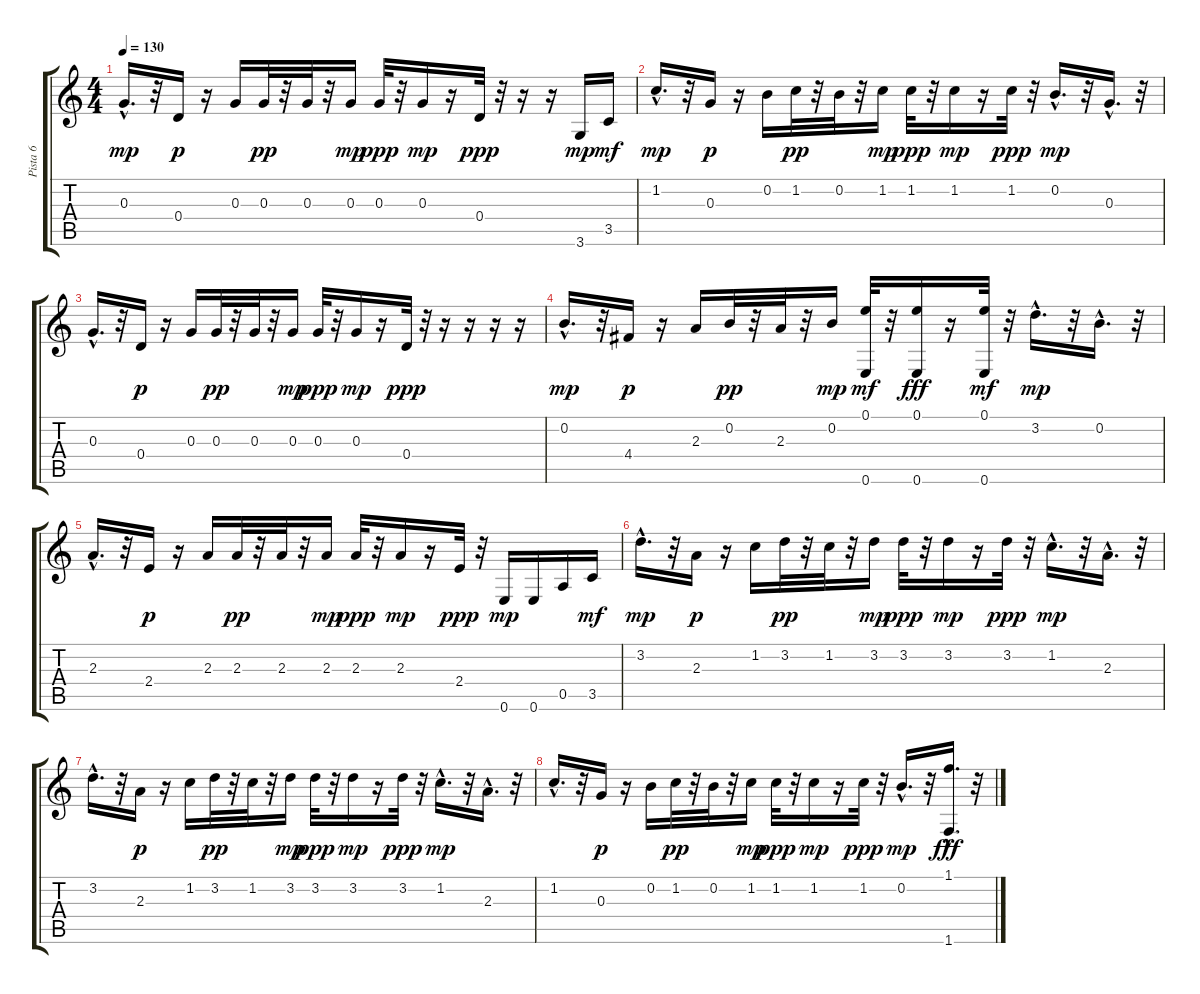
\track ("Pista 6" "Pista 6") {instrument electricbasspick}
\staff {score tabs}
\tuning (E4 B3 G3 D3 A2 E2) {hide}
\ts (4 4)
\tempo 130
\clef g2
\ks c
0.3{hac}.16{d dy mp} r.32 0.4.16{dy p} r.16 0.3.16 0.3.32{dy pp} r.32 0.3.32 r.32 0.3.16{dy mp} 0.3.32{dy ppp} r.32 0.3.16{dy mp} r.16 0.4.32{dy ppp} r.32 r.16 r.16 3.6.16{dy mp} 3.5.16{dy mf} |
1.2{hac}.16{d dy mp} r.32 0.3.16{dy p} r.16 0.2.16 1.2.32{dy pp} r.32 0.2.32 r.32 1.2.16{dy mp} 1.2.32{dy ppp} r.32 1.2.16{dy mp} r.16 1.2.32{dy ppp} r.32 0.2{hac}.16{d dy mp} r.32 0.3{hac}.16{d} r.32 |
0.3{hac}.16{d} r.32 0.4.16{dy p} r.16 0.3.16 0.3.32{dy pp} r.32 0.3.32 r.32 0.3.16{dy mp} 0.3.32{dy ppp} r.32 0.3.16{dy mp} r.16 0.4.32{dy ppp} r.32 r.16 r.16 r.16 r.16 |
0.2{hac}.16{d dy mp} r.32 4.4.16{dy p} r.16 2.3.16 0.2.32{dy pp} r.32 2.3.32 r.32 0.2.16{dy mp} (0.1 0.6).32{dy mf} r.32 (0.1 0.6).16{dy fff} r.16 (0.1 0.6).32{dy mf} r.32 3.2{hac}.16{d dy mp} r.32 0.2{hac}.16{d} r.32 |
2.3{hac}.16{d} r.32 2.4.16{dy p} r.16 2.3.16 2.3.32{dy pp} r.32 2.3.32 r.32 2.3.16{dy mp} 2.3.32{dy ppp} r.32 2.3.16{dy mp} r.16 2.4.32{dy ppp} r.32 0.6.16{dy mp} 0.6.16 0.5.16 3.5.16{dy mf} |
3.2{hac}.16{d dy mp} r.32 2.3.16{dy p} r.16 1.2.16 3.2.32{dy pp} r.32 1.2.32 r.32 3.2.16{dy mp} 3.2.32{dy ppp} r.32 3.2.16{dy mp} r.16 3.2.32{dy ppp} r.32 1.2{hac}.16{d dy mp} r.32 2.3{hac}.16{d} r.32 |
3.2{hac}.16{d} r.32 2.3.16{dy p} r.16 1.2.16 3.2.32{dy pp} r.32 1.2.32 r.32 3.2.16{dy mp} 3.2.32{dy ppp} r.32 3.2.16{dy mp} r.16 3.2.32{dy ppp} r.32 1.2{hac}.16{d dy mp} r.32 2.3{hac}.16{d} r.32 |
1.2{hac}.16{d} r.32 0.3.16{dy p} r.16 0.2.16 1.2.32{dy pp} r.32 0.2.32 r.32 1.2.16{dy mp} 1.2.32{dy ppp} r.32 1.2.16{dy mp} r.16 1.2.32{dy ppp} r.32 0.2{hac}.16{d dy mp} r.32 (1.1{hac} 1.6{hac}).16{d dy fff} r.32
